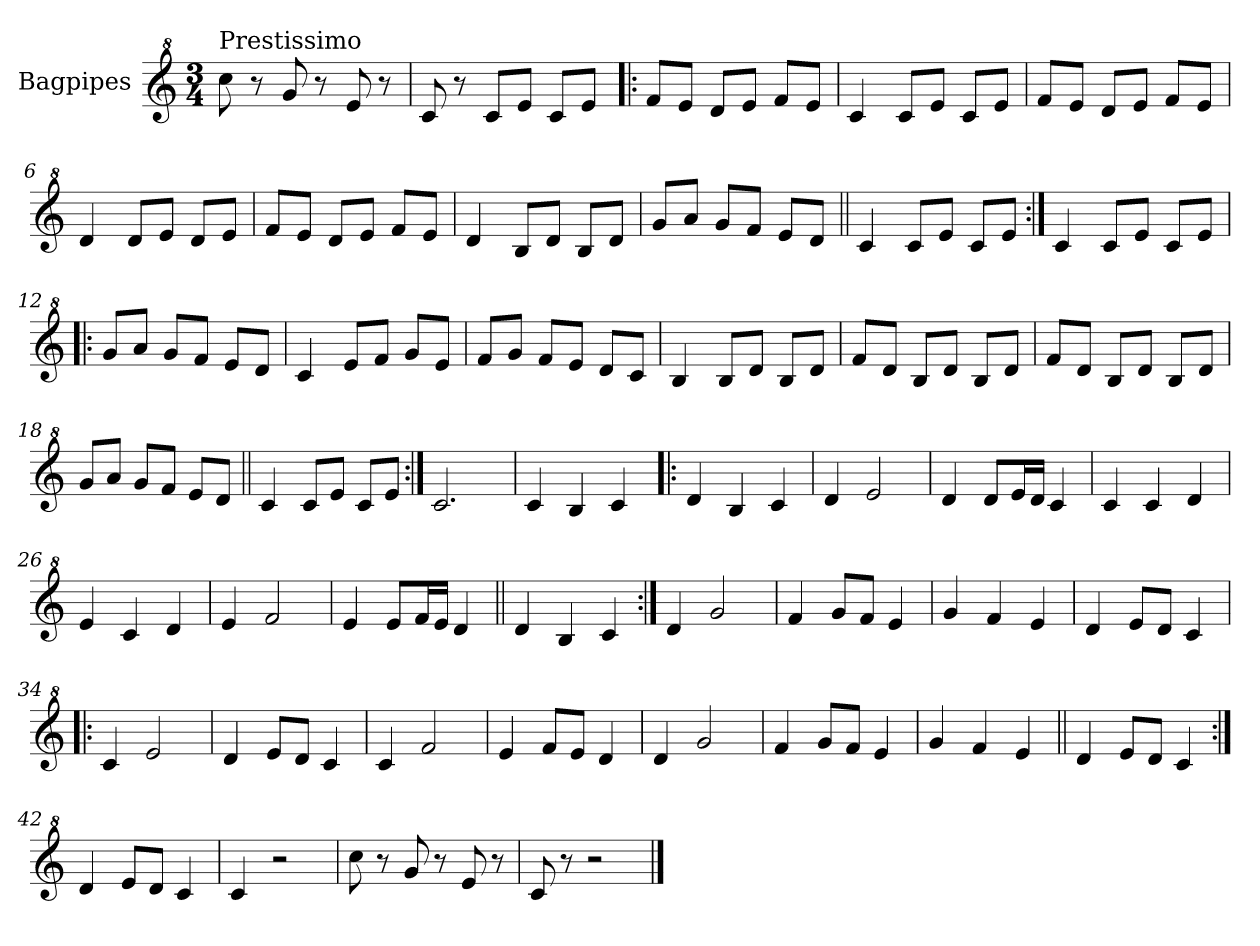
**kern
*part1
*staff1
*I"Bagpipes
*I'Bag
*clefG^2
*k[]
*C:
*M3/4
=1
!LO:TX:a:t=Prestissimo
8ccc\
8r
8gg/
8r
8ee/
8r
=2
8cc/
8r
8cc/L
8ee/J
8cc/L
8ee/J
=3!|:
8ff/L
8ee/J
8dd/L
8ee/J
8ff/L
8ee/J
=4
4cc/
8cc/L
8ee/J
8cc/L
8ee/J
=5
8ff/L
8ee/J
8dd/L
8ee/J
8ff/L
8ee/J
=6
4dd/
8dd/L
8ee/J
8dd/L
8ee/J
=7
8ff/L
8ee/J
8dd/L
8ee/J
8ff/L
8ee/J
!!LO:LB:g=z
=8
4dd/
8b/L
8dd/J
8b/L
8dd/J
=9
8gg/L
8aa/J
8gg/L
8ff/J
8ee/L
8dd/J
=10||
4cc/
8cc/L
8ee/J
8cc/L
8ee/J
=11:|!
4cc/
8cc/L
8ee/J
8cc/L
8ee/J
=12!|:
8gg/L
8aa/J
8gg/L
8ff/J
8ee/L
8dd/J
=13
4cc/
8ee/L
8ff/J
8gg/L
8ee/J
=14
8ff/L
8gg/J
8ff/L
8ee/J
8dd/L
8cc/J
=15
4b/
8b/L
8dd/J
8b/L
8dd/J
!!LO:LB:g=z
=16
8ff/L
8dd/J
8b/L
8dd/J
8b/L
8dd/J
=17
8ff/L
8dd/J
8b/L
8dd/J
8b/L
8dd/J
=18
8gg/L
8aa/J
8gg/L
8ff/J
8ee/L
8dd/J
=19||
4cc/
8cc/L
8ee/J
8cc/L
8ee/J
=20:|!
2.cc/
=21
4cc/
4b/
4cc/
=22!|:
4dd/
4b/
4cc/
=23
4dd/
2ee/
=24
4dd/
8dd/L
16ee/L
16dd/JJ
4cc/
=25
4cc/
4cc/
4dd/
!!LO:LB:g=z
=26
4ee/
4cc/
4dd/
=27
4ee/
2ff/
=28
4ee/
8ee/L
16ff/L
16ee/JJ
4dd/
=29||
4dd/
4b/
4cc/
=30:|!
4dd/
2gg/
=31
4ff/
8gg/L
8ff/J
4ee/
=32
4gg/
4ff/
4ee/
=33
4dd/
8ee/L
8dd/J
4cc/
=34!|:
4cc/
2ee/
=35
4dd/
8ee/L
8dd/J
4cc/
=36
4cc/
2ff/
=37
4ee/
8ff/L
8ee/J
4dd/
!!LO:LB:g=z
=38
4dd/
2gg/
=39
4ff/
8gg/L
8ff/J
4ee/
=40
4gg/
4ff/
4ee/
=41||
4dd/
8ee/L
8dd/J
4cc/
=42:|!
4dd/
8ee/L
8dd/J
4cc/
=43
4cc/
2r
=44
8ccc\
8r
8gg/
8r
8ee/
8r
=45
8cc/
8r
2r
==
*-
